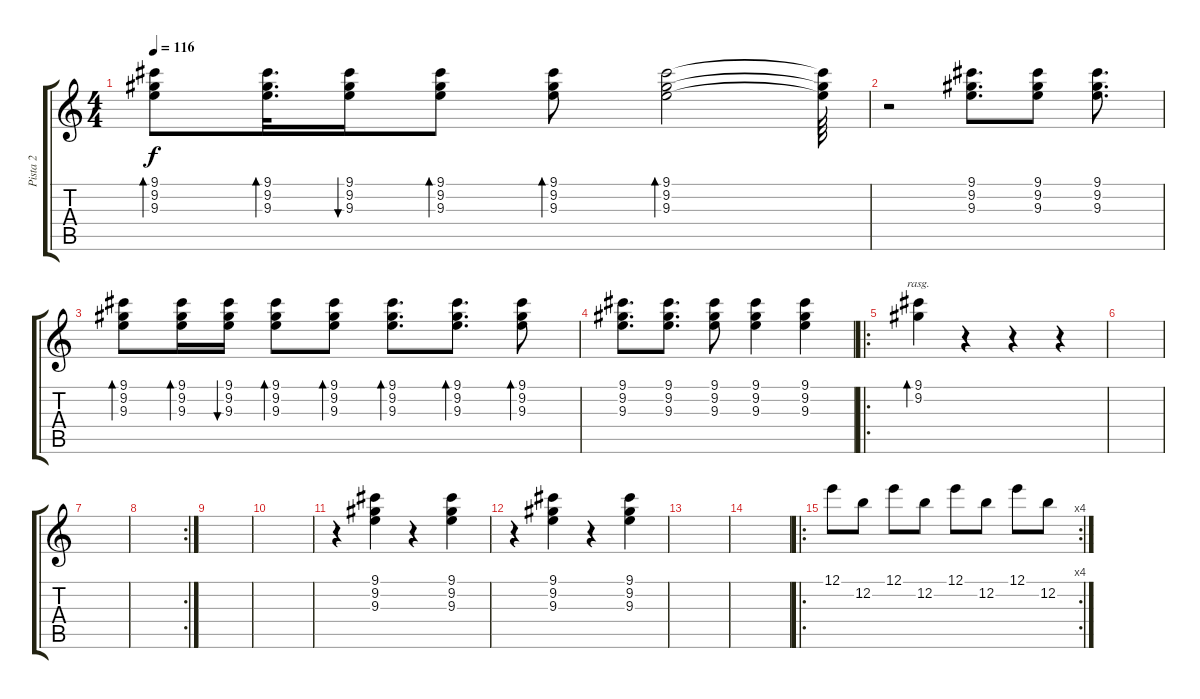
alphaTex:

\track ("Pista 2" "Pista 2") {instrument electricguitarclean}
\staff {score tabs}
\tuning (E4 B3 G3 D3 A2 E2) {hide}
\ts (4 4)
\tempo 116
\clef g2
\ks c
(9.1 9.2 9.3).8{bd 30 dy f} (9.1 9.2 9.3).32{d bd 30} (9.1 9.2 9.3).16{bu 30} (9.1 9.2 9.3).8{bd 30} (9.1 9.2 9.3).8{bd 30} (9.1 9.2 9.3).2{bd 30} (9.1{t} 9.2{t} 9.3{t}).64 |
r.2 (9.1 9.2 9.3).8{d} (9.1 9.2 9.3).8 (9.1 9.2 9.3).8{d} |
(9.1 9.2 9.3).8{bd 30} (9.1 9.2 9.3).16{bd 30} (9.1 9.2 9.3).16{bu 30} (9.1 9.2 9.3).8{bd 30} (9.1 9.2 9.3).8{bd 30} (9.1 9.2 9.3).8{d bd 30} (9.1 9.2 9.3).8{d bd 30} (9.1 9.2 9.3).8{bd 30} |
(9.1 9.2 9.3).8{d} (9.1 9.2 9.3).8{d} (9.1 9.2 9.3).8 (9.1 9.2 9.3).4 (9.1 9.2 9.3).4 |
\ro
(9.1 9.2).4{bd 240 rasg ii} r.4 r.4 r.4 |
|
|
\rc 2
|
|
|
r.4 (9.1 9.2 9.3).4 r.4 (9.1 9.2 9.3).4 |
r.4 (9.1 9.2 9.3).4 r.4 (9.1 9.2 9.3).4 |
|
|
\ro
\rc 4
12.1.8{volume 9 instrument overdrivenguitar} 12.2.8 12.1.8 12.2.8 12.1.8 12.2.8 12.1.8 12.2.8
